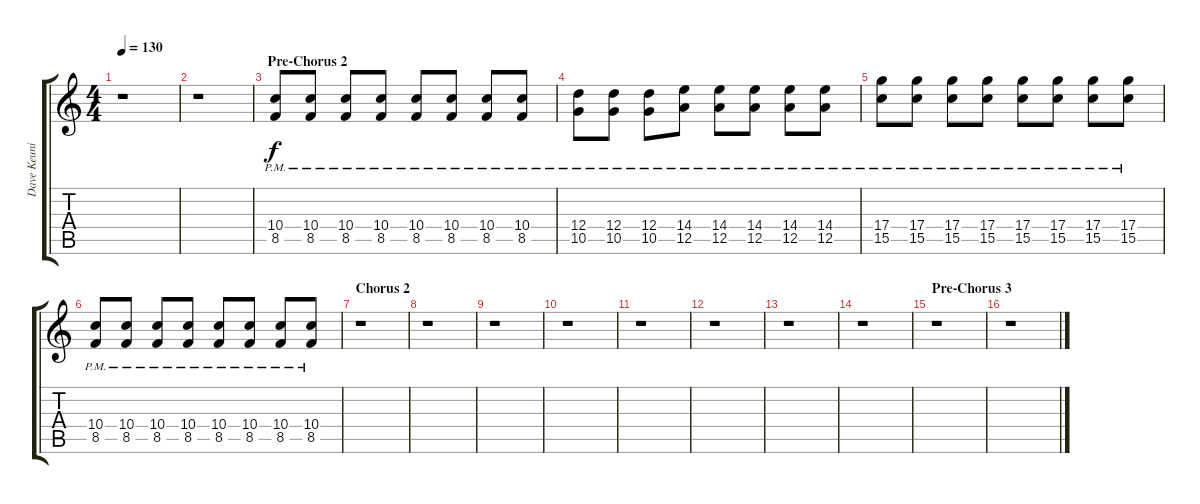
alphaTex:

\track ("Dave Keuning (Backing)" "Dave Keuni") {instrument overdrivenguitar}
\staff {score tabs}
\tuning (E4 B3 G3 D3 A2 E2) {hide}
\ts (4 4)
\tempo 130
\clef g2
\ks c
r.1{dy f} |
r.1 |
\section ("" "Pre-Chorus 2")
(10.4{pm} 8.5{pm}).8 (10.4{pm} 8.5{pm}).8 (10.4{pm} 8.5{pm}).8 (10.4{pm} 8.5{pm}).8 (10.4{pm} 8.5{pm}).8 (10.4{pm} 8.5{pm}).8 (10.4{pm} 8.5{pm}).8 (10.4{pm} 8.5{pm}).8 |
(12.4{pm} 10.5{pm}).8 (12.4{pm} 10.5{pm}).8 (12.4{pm} 10.5{pm}).8 (14.4{pm} 12.5{pm}).8 (14.4{pm} 12.5{pm}).8 (14.4{pm} 12.5{pm}).8 (14.4{pm} 12.5{pm}).8 (14.4{pm} 12.5{pm}).8 |
(17.4{pm} 15.5{pm}).8 (17.4{pm} 15.5{pm}).8 (17.4{pm} 15.5{pm}).8 (17.4{pm} 15.5{pm}).8 (17.4{pm} 15.5{pm}).8 (17.4{pm} 15.5{pm}).8 (17.4{pm} 15.5{pm}).8 (17.4{pm} 15.5{pm}).8 |
(10.4{pm} 8.5{pm}).8 (10.4{pm} 8.5{pm}).8 (10.4{pm} 8.5{pm}).8 (10.4{pm} 8.5{pm}).8 (10.4{pm} 8.5{pm}).8 (10.4{pm} 8.5{pm}).8 (10.4{pm} 8.5{pm}).8 (10.4{pm} 8.5{pm}).8 |
\section ("" "Chorus 2")
r.1 |
r.1 |
r.1 |
r.1 |
r.1 |
r.1 |
r.1 |
r.1 |
\section ("" "Pre-Chorus 3")
r.1 |
r.1
